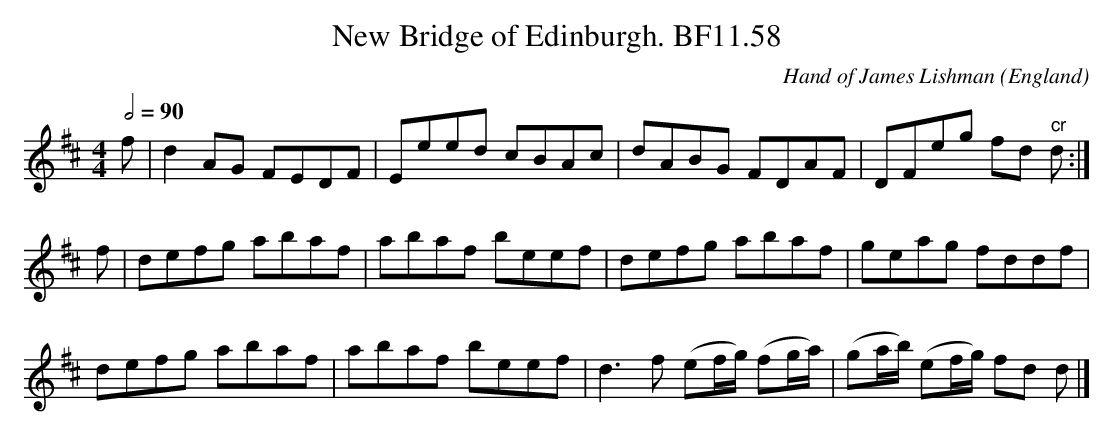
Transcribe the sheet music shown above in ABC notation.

X:1
T:New Bridge of Edinburgh. BF11.58
C:Hand of James Lishman
M:4/4
O:England
Q:1/2=90
K:D
f|d2AG FEDF|Eeed cBAc|dABG FDAF|DFeg fd "^cr"d:|!
f|defg abaf|abaf beef|defg abaf|geag fddf|!
defg abaf|abaf beef|d3f (ef/g/) (fg/a/)|(ga/b/) (ef/g/) fd d|]
